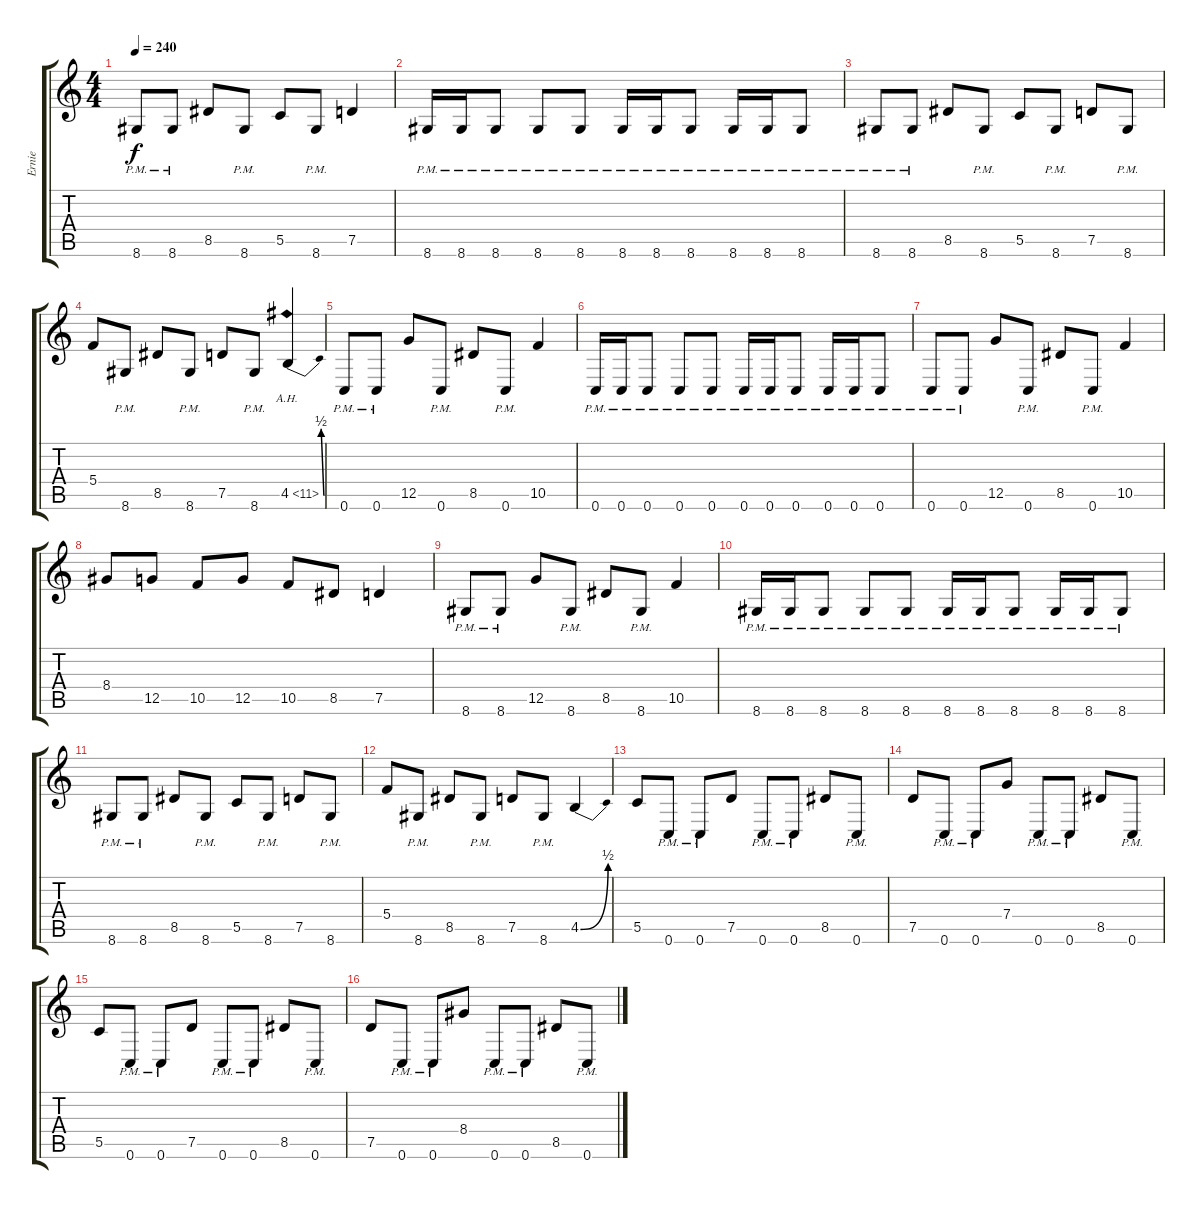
\track ("Ernie" "Ernie") {instrument distortionguitar}
\staff {score tabs}
\tuning (D4 A3 F3 C3 G2 C2) {hide}
\ts (4 4)
\tempo 240
\clef g2
\ks c
8.6{pm}.8{dy f} 8.6{pm}.8 8.5.8 8.6{pm}.8 5.5.8 8.6{pm}.8 7.5.4 |
8.6{pm}.16 8.6{pm}.16 8.6{pm}.8 8.6{pm}.8 8.6{pm}.8 8.6{pm}.16 8.6{pm}.16 8.6{pm}.8 8.6{pm}.16 8.6{pm}.16 8.6{pm}.8 |
8.6{pm}.8 8.6{pm}.8 8.5.8 8.6{pm}.8 5.5.8 8.6{pm}.8 7.5.8 8.6{pm}.8 |
5.4.8 8.6{pm}.8 8.5.8 8.6{pm}.8 7.5.8 8.6{pm}.8 4.5{be (bend 0 0 60 2) ah 7}.4 |
0.6{pm}.8 0.6{pm}.8 12.5.8 0.6{pm}.8 8.5.8 0.6{pm}.8 10.5.4 |
0.6{pm}.16 0.6{pm}.16 0.6{pm}.8 0.6{pm}.8 0.6{pm}.8 0.6{pm}.16 0.6{pm}.16 0.6{pm}.8 0.6{pm}.16 0.6{pm}.16 0.6{pm}.8 |
0.6{pm}.8 0.6{pm}.8 12.5.8 0.6{pm}.8 8.5.8 0.6{pm}.8 10.5.4 |
8.4.8 12.5.8 10.5.8 12.5.8 10.5.8 8.5.8 7.5.4 |
8.6{pm}.8 8.6{pm}.8 12.5.8 8.6{pm}.8 8.5.8 8.6{pm}.8 10.5.4 |
8.6{pm}.16 8.6{pm}.16 8.6{pm}.8 8.6{pm}.8 8.6{pm}.8 8.6{pm}.16 8.6{pm}.16 8.6{pm}.8 8.6{pm}.16 8.6{pm}.16 8.6{pm}.8 |
8.6{pm}.8 8.6{pm}.8 8.5.8 8.6{pm}.8 5.5.8 8.6{pm}.8 7.5.8 8.6{pm}.8 |
5.4.8 8.6{pm}.8 8.5.8 8.6{pm}.8 7.5.8 8.6{pm}.8 4.5{be (bend 0 0 60 2)}.4 |
5.5.8 0.6{pm}.8 0.6{pm}.8 7.5.8 0.6{pm}.8 0.6{pm}.8 8.5.8 0.6{pm}.8 |
7.5.8 0.6{pm}.8 0.6{pm}.8 7.4.8 0.6{pm}.8 0.6{pm}.8 8.5.8 0.6{pm}.8 |
5.5.8 0.6{pm}.8 0.6{pm}.8 7.5.8 0.6{pm}.8 0.6{pm}.8 8.5.8 0.6{pm}.8 |
7.5.8 0.6{pm}.8 0.6{pm}.8 8.4.8 0.6{pm}.8 0.6{pm}.8 8.5.8 0.6{pm}.8
